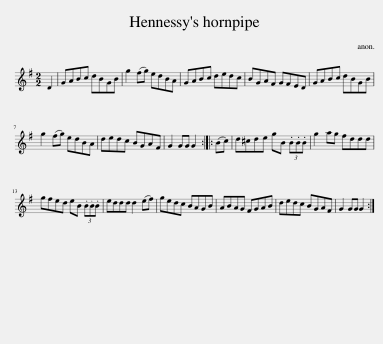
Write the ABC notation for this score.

X:1
L:1/8
M:2/2
I:linebreak $
K:G
V:1 treble
V:1
 D2 | GABc dBGB | g2 (fg) edBA | GABc dedc | BGAF GFED | %5
 GABc dBGB |$ g2 (fg) edBA | dedc BGAF | G2 GG G2 :: (Bc) | %10
 d^cde gB (3.B.B.B | g2 ag fddd |$ gfed eB (3.B.B.B | eddd d2 (ef) | gedc BAGB | %15
 ABAG FGAB | dedc BGAF | G2 GG G2 :| %18
